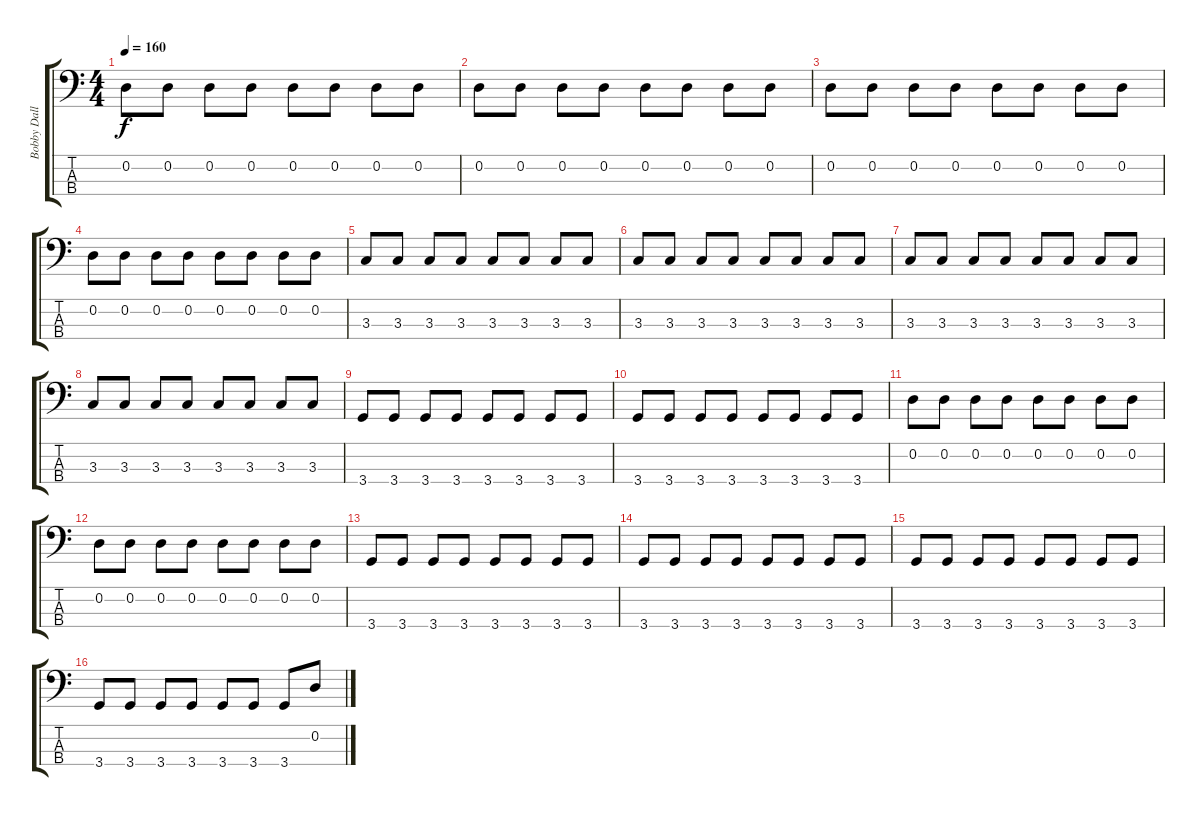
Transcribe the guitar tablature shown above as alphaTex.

\track ("Bobby Dall" "Bobby Dall") {instrument electricbassfinger}
\staff {score tabs}
\tuning (G2 D2 A1 E1) {hide}
\ts (4 4)
\tempo 160
\clef f4
\ks c
0.2.8{dy f} 0.2.8 0.2.8 0.2.8 0.2.8 0.2.8 0.2.8 0.2.8 |
0.2.8 0.2.8 0.2.8 0.2.8 0.2.8 0.2.8 0.2.8 0.2.8 |
0.2.8 0.2.8 0.2.8 0.2.8 0.2.8 0.2.8 0.2.8 0.2.8 |
0.2.8 0.2.8 0.2.8 0.2.8 0.2.8 0.2.8 0.2.8 0.2.8 |
3.3.8 3.3.8 3.3.8 3.3.8 3.3.8 3.3.8 3.3.8 3.3.8 |
3.3.8 3.3.8 3.3.8 3.3.8 3.3.8 3.3.8 3.3.8 3.3.8 |
3.3.8 3.3.8 3.3.8 3.3.8 3.3.8 3.3.8 3.3.8 3.3.8 |
3.3.8 3.3.8 3.3.8 3.3.8 3.3.8 3.3.8 3.3.8 3.3.8 |
3.4.8 3.4.8 3.4.8 3.4.8 3.4.8 3.4.8 3.4.8 3.4.8 |
3.4.8 3.4.8 3.4.8 3.4.8 3.4.8 3.4.8 3.4.8 3.4.8 |
0.2.8 0.2.8 0.2.8 0.2.8 0.2.8 0.2.8 0.2.8 0.2.8 |
0.2.8 0.2.8 0.2.8 0.2.8 0.2.8 0.2.8 0.2.8 0.2.8 |
3.4.8 3.4.8 3.4.8 3.4.8 3.4.8 3.4.8 3.4.8 3.4.8 |
3.4.8 3.4.8 3.4.8 3.4.8 3.4.8 3.4.8 3.4.8 3.4.8 |
3.4.8 3.4.8 3.4.8 3.4.8 3.4.8 3.4.8 3.4.8 3.4.8 |
3.4.8 3.4.8 3.4.8 3.4.8 3.4.8 3.4.8 3.4.8 0.2.8
